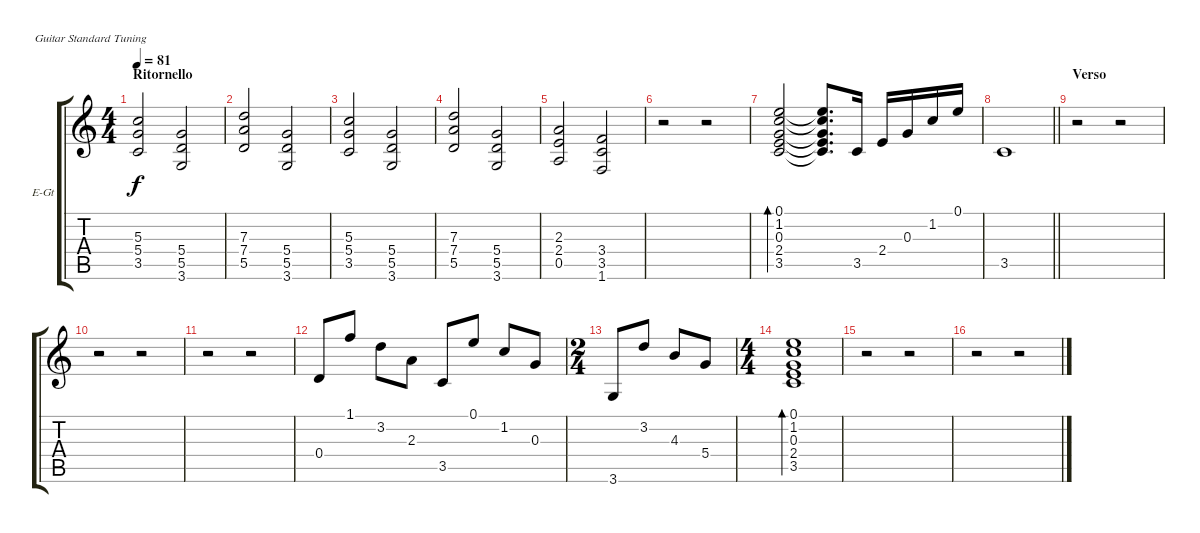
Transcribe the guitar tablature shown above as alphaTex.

\bracketExtendMode groupsimilarinstruments
\firstSystemTrackNameOrientation horizontal
\otherSystemsTrackNameOrientation horizontal
\track ("Chitarra Elettrica Matthias" "E-Gt") {instrument overdrivenguitar}
\staff {score tabs}
\tuning (E4 B3 G3 D3 A2 E2)
\ts (4 4)
\section ("" "Ritornello")
\tempo 81
\clef g2
\ks c
(5.3 5.4 3.5).2{dy f} (5.4 5.5 3.6).2 |
(7.3 7.4 5.5).2 (5.4 5.5 3.6).2 |
(5.3 5.4 3.5).2 (5.4 5.5 3.6).2 |
(7.3 7.4 5.5).2 (5.4 5.5 3.6).2 |
(2.3 2.4 0.5).2 (3.4 3.5 1.6).2 |
r.2 r.2 |
(0.1 1.2 0.3 2.4 3.5).2{bd 120} (0.1{t} 1.2{t} 0.3{t} 2.4{t} 3.5{t}).8{d} 3.5.16 2.4.16 0.3.16 1.2.16 0.1.16 |
\barLineRight lightlight
3.5.1 |
\section ("" "Verso")
r.2 r.2 |
r.2 r.2 |
r.2 r.2 |
0.4.8 1.1.8 3.2.8 2.3.8 3.5.8 0.1.8 1.2.8 0.3.8 |
\ts (2 4)
\beaming (8 2 2)
3.6.8 3.2.8 4.3.8 5.4.8 |
\ts (4 4)
\beaming (8 2 2 2 2)
(0.1 1.2 0.3 2.4 3.5).1{bd 120} |
r.2 r.2 |
r.2 r.2
